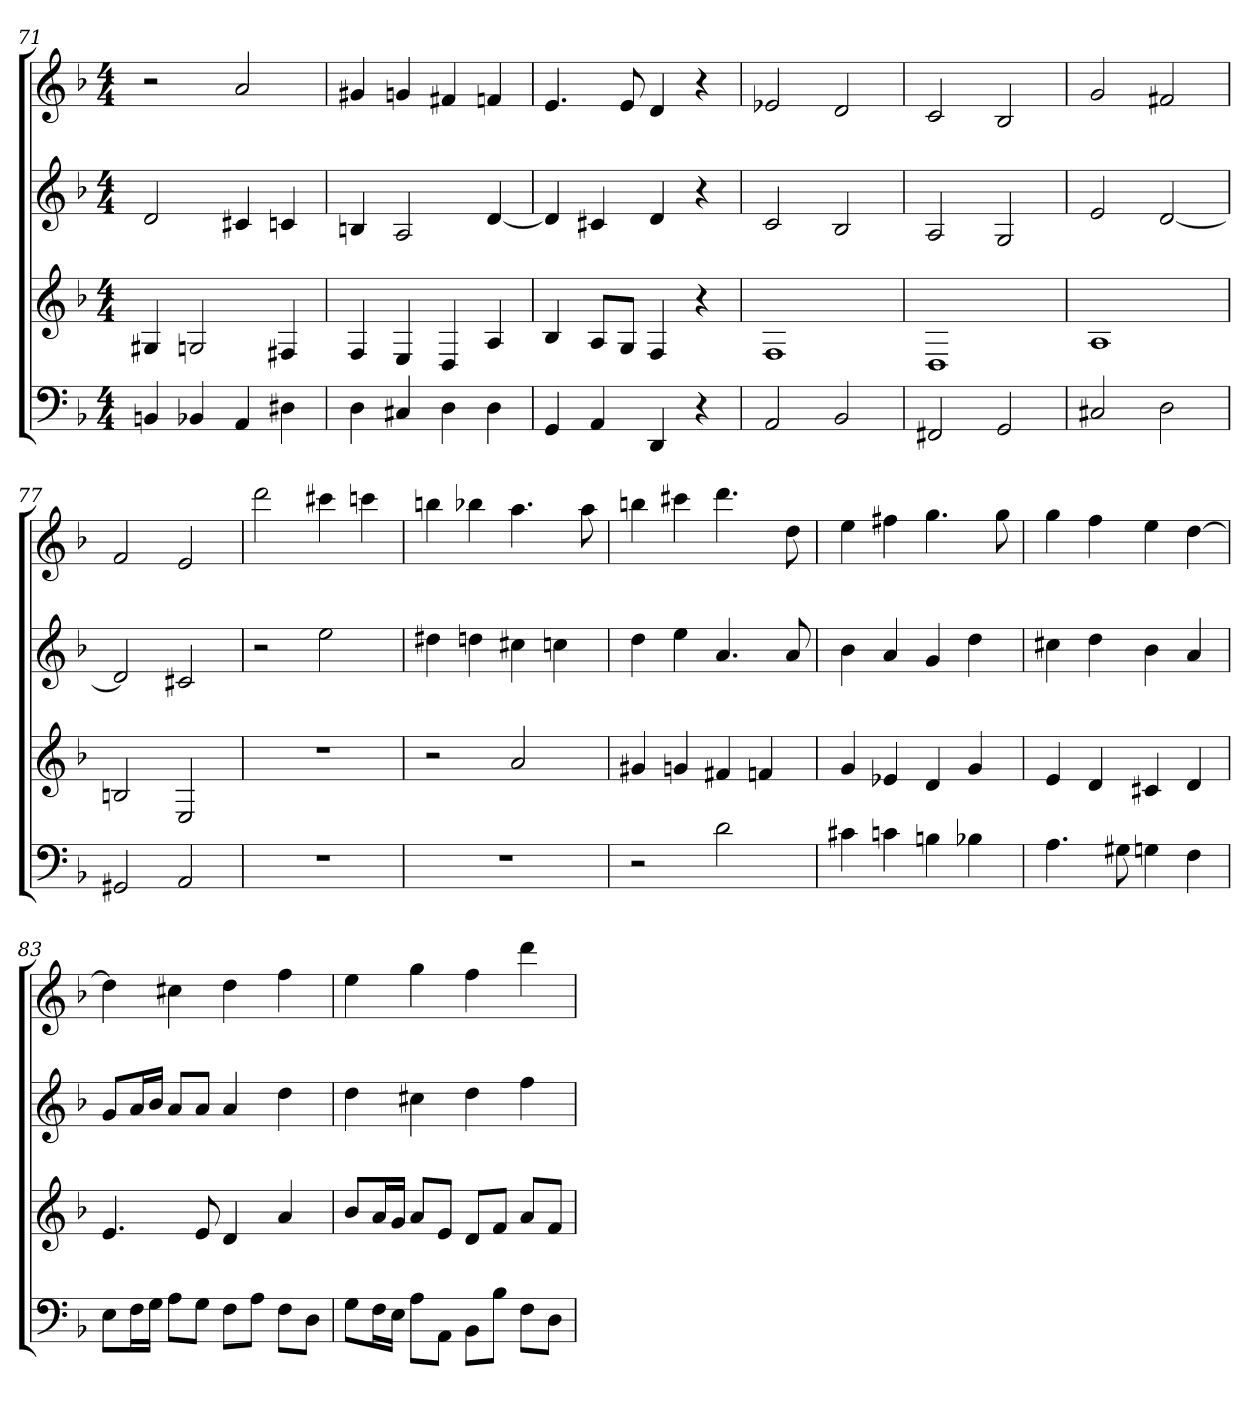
**kern	**kern	**kern	**kern
*part4	*part3	*part2	*part1
*staff4	*staff3	*staff2	*staff1
*k[b-]	*k[b-]	*k[b-]	*k[b-]
*d:	*d:	*d:	*d:
*M4/4	*M4/4	*M4/4	*M4/4
=71	=71	=71	=71
4BBn	4G#X	2d	2r
4BB-X	2Gn	.	.
4AA	.	4c#X	2a
4D#X	4F#X	4cn	.
=72	=72	=72	=72
4D	4F	4Bn	4g#X
4C#X	4E	2A	4gn
4D	4D	.	4f#X
4D	4A	[4d	4fn
=73	=73	=73	=73
4GG	4B-	4d]	4.e
4AA	8AL	4c#X	.
.	8GJ	.	8e
4DD	4F	4d	4d
4r	4r	4r	4r
=74	=74	=74	=74
2AA	1F	2c	2e-X
2BB-	.	2B-	2d
=75	=75	=75	=75
2FF#X	1D	2A	2c
2GG	.	2G	2B-
=76	=76	=76	=76
2C#X	1A	2e	2g
2D	.	[2d	2f#X
=77	=77	=77	=77
2GG#X	2Bn	2d]	2f
2AA	2E	2c#X	2e
=78	=78	=78	=78
1r	1r	2r	2ddd
.	.	2ee	4ccc#X
.	.	.	4cccn
=79	=79	=79	=79
1r	2r	4dd#X	4bbn
.	.	4ddn	4bb-X
.	2a	4cc#X	4.aa
.	.	4ccn	.
.	.	.	8aa
=80	=80	=80	=80
2r	4g#X	4dd	4bbn
.	4gn	4ee	4ccc#X
2d	4f#X	4.a	4.ddd
.	4fn	.	.
.	.	8a	8dd
=81	=81	=81	=81
4c#X	4g	4b-	4ee
4cn	4e-X	4a	4ff#X
4Bn	4d	4g	4.gg
4B-X	4g	4dd	.
.	.	.	8gg
=82	=82	=82	=82
4.A	4e	4cc#X	4gg
.	4d	4dd	4ff
8G#X	.	.	.
4Gn	4c#X	4b-	4ee
4F	4d	4a	[4dd
=83	=83	=83	=83
8EL	4.e	8gL	4dd]
16FL	.	16aL	.
16GJJ	.	16b-JJ	.
8AL	.	8aL	4cc#X
8GJ	8e	8aJ	.
8FL	4d	4a	4dd
8AJ	.	.	.
8FL	4a	4dd	4ff
8DJ	.	.	.
=84	=84	=84	=84
8GL	8b-L	4dd	4ee
16FL	16aL	.	.
16EJJ	16gJJ	.	.
8AL	8aL	4cc#X	4gg
8AAJ	8eJ	.	.
8BB-L	8dL	4dd	4ff
8B-J	8fJ	.	.
8FL	8aL	4ff	4ddd
8DJ	8fJ	.	.
=	=	=	=
*-	*-	*-	*-
